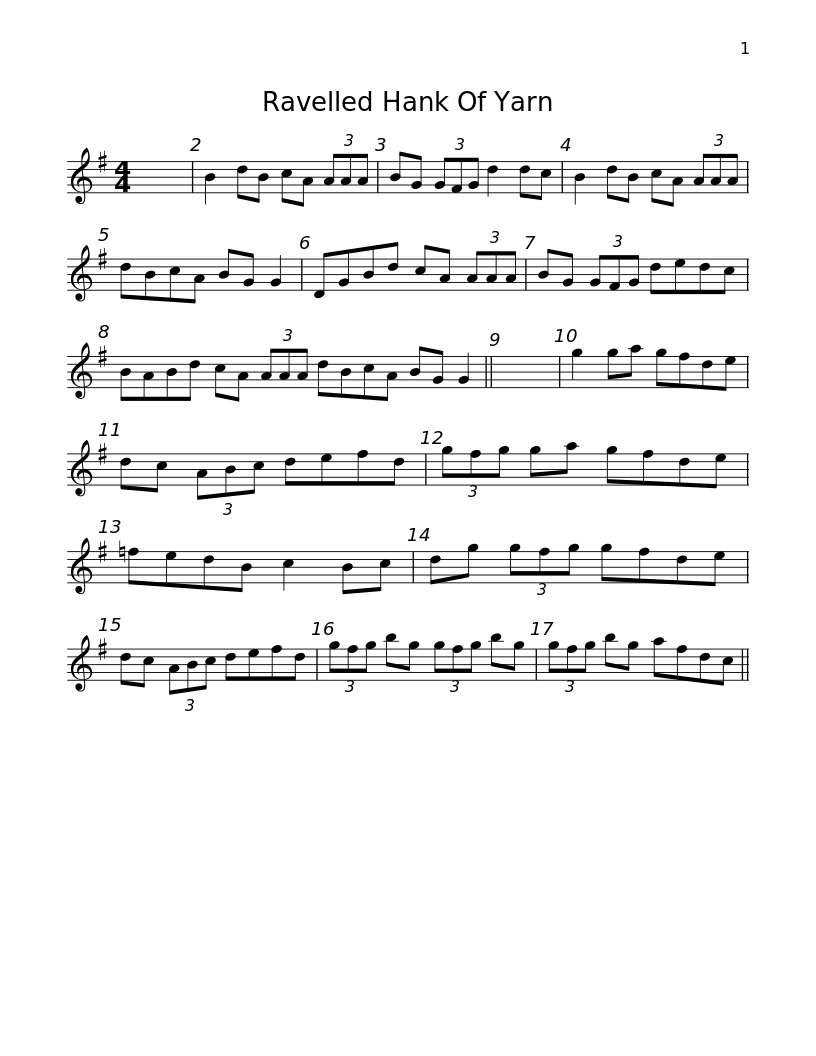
X:1
L:1/8
M:4/4
I:linebreak $
K:G
V:1 treble
V:1
 x8 | B2 dB cA (3AAA | BG (3GFG d2 dc | B2 dB cA (3AAA | dBcA BG G2 | %5
 DGBd cA (3AAA |$ BG (3GFG dedc | BABd cA (3AAA dBcA BG G2 || x8 | g2 ga gfde | %10
 dc (3ABc defd |$ (3gfg ga gfde | =fedB c2 Bc | dg (3gfg gfde | dc (3ABc defd | %15
 (3gfg bg (3gfg bg |$ (3gfg bg afdc || %17
